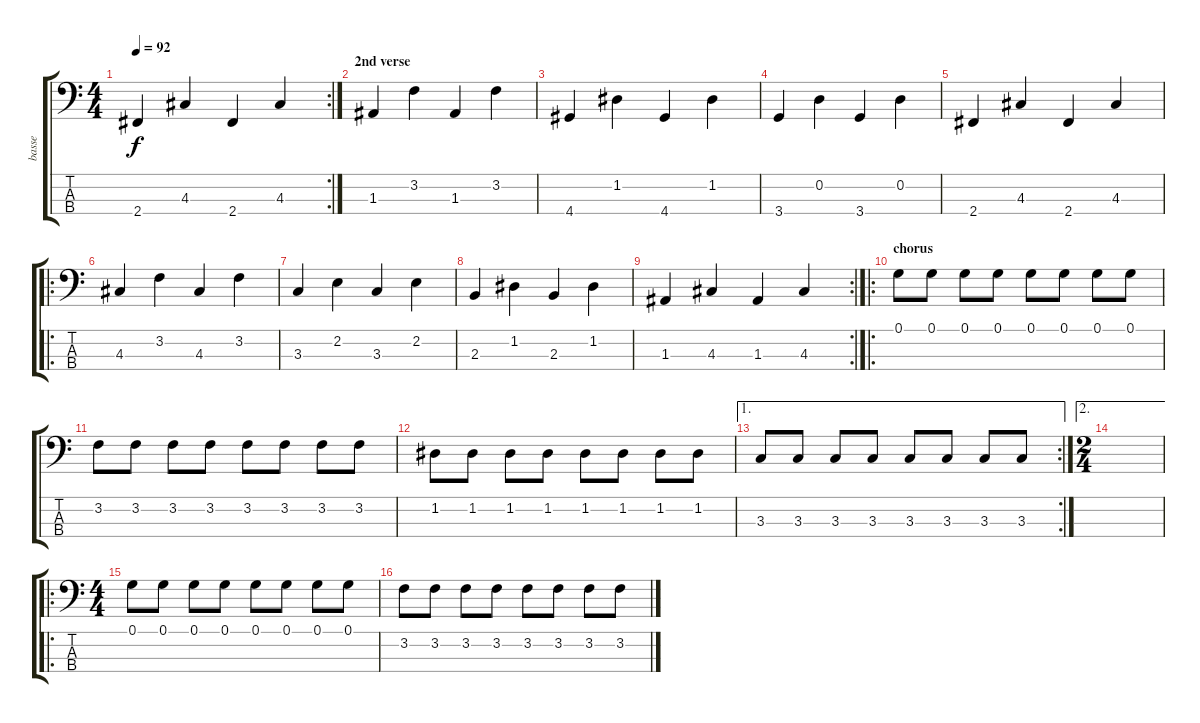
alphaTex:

\track ("basse" "basse") {instrument electricbassfinger}
\staff {score tabs}
\tuning (G2 D2 A1 E1) {hide}
\rc 2
\ts (4 4)
\tempo 92
\clef f4
\ks c
2.4.4{dy f} 4.3.4 2.4.4 4.3.4 |
\section ("" "2nd verse")
1.3.4 3.2.4 1.3.4 3.2.4 |
4.4.4 1.2.4 4.4.4 1.2.4 |
3.4.4 0.2.4 3.4.4 0.2.4 |
2.4.4 4.3.4 2.4.4 4.3.4 |
\ro
4.3.4 3.2.4 4.3.4 3.2.4 |
3.3.4 2.2.4 3.3.4 2.2.4 |
2.3.4 1.2.4 2.3.4 1.2.4 |
\rc 2
1.3.4 4.3.4 1.3.4 4.3.4 |
\ro
\section ("" "chorus")
0.1.8 0.1.8 0.1.8 0.1.8 0.1.8 0.1.8 0.1.8 0.1.8 |
3.2.8 3.2.8 3.2.8 3.2.8 3.2.8 3.2.8 3.2.8 3.2.8 |
1.2.8 1.2.8 1.2.8 1.2.8 1.2.8 1.2.8 1.2.8 1.2.8 |
\ae 1
\rc 2
3.3.8 3.3.8 3.3.8 3.3.8 3.3.8 3.3.8 3.3.8 3.3.8 |
\ae 2
\ts (2 4)
|
\ro
\ts (4 4)
0.1.8 0.1.8 0.1.8 0.1.8 0.1.8 0.1.8 0.1.8 0.1.8 |
3.2.8 3.2.8 3.2.8 3.2.8 3.2.8 3.2.8 3.2.8 3.2.8
